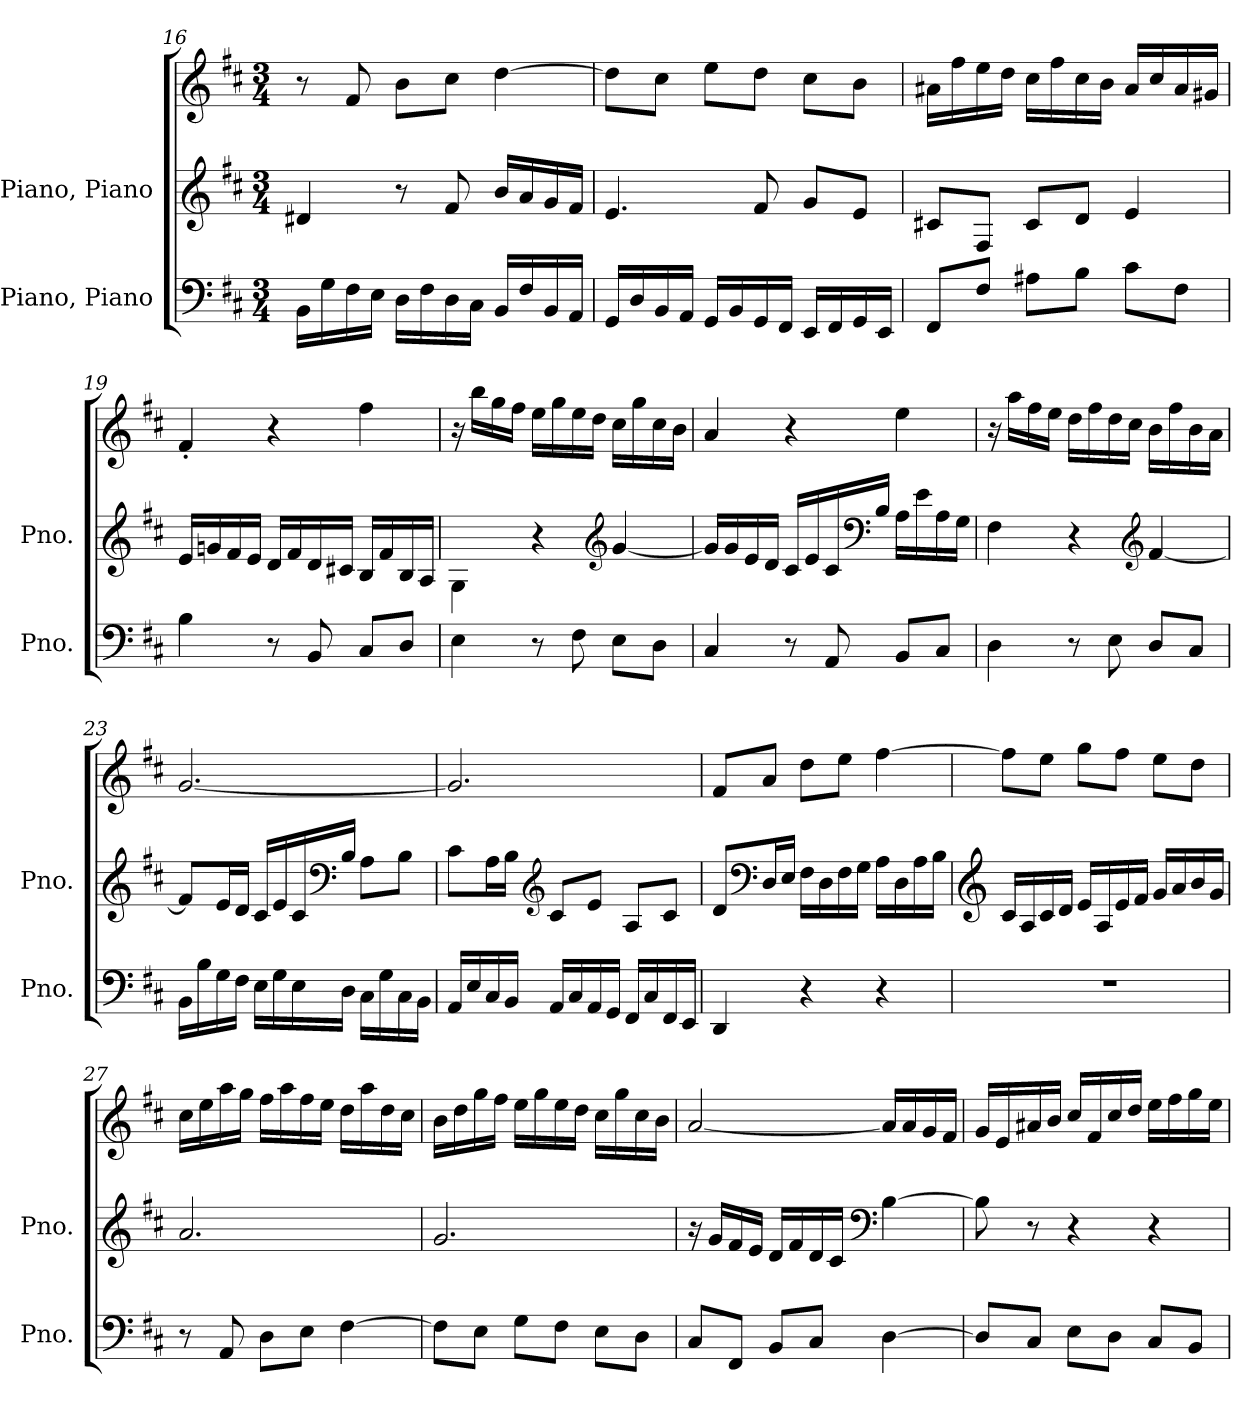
**kern	**kern	**kern
*part2	*part1	*part1
*staff3	*staff2	*staff1
*I"Piano, Piano	*I"Piano, Piano	*
*I'Pno.	*I'Pno.	*
*clefF4	*clefG2	*clefG2
*k[f#c#]	*k[f#c#]	*k[f#c#]
*M3/4	*M3/4	*M3/4
=16	=16	=16
16BB\LL	4d#X/	8r
16G\	.	.
16F#\	.	8f#/
16E\JJ	.	.
16D\LL	8r	8b\L
16F#\	.	.
16D\	8f#/	8cc#\J
16C#\JJ	.	.
16BB/LL	16b/LL	[4dd\
16F#/	16a/	.
16BB/	16g/	.
16AA/JJ	16f#/JJ	.
!!LO:PB:g=z
=17	=17	=17
16GG/LL	4.e/	8dd\L]
16D/	.	.
16BB/	.	8cc#\J
16AA/JJ	.	.
16GG/LL	.	8ee\L
16BB/	.	.
16GG/	8f#/	8dd\J
16FF#/JJ	.	.
16EE/LL	8g/L	8cc#\L
16FF#/	.	.
16GG/	8e/J	8b\J
16EE/JJ	.	.
=18	=18	=18
8FF#/L	8c#X/L	16a#X\LL
.	.	16ff#\
8F#/J	8F#/J	16ee\
.	.	16dd\JJ
8A#X\L	8c#/L	16cc#\LL
.	.	16ff#\
8B\J	8d/J	16cc#\
.	.	16b\JJ
8c#\L	4e/	16a#/LL
.	.	16cc#/
8F#\J	.	16a#/
.	.	16g#X/JJ
=19	=19	=19
4B\	16e/LL	4f#'/
.	16gn/	.
.	16f#/	.
.	16e/JJ	.
8r	16d/LL	4r
.	16f#/	.
8BB/	16d/	.
.	16c#X/JJ	.
8C#/L	16B/LL	4ff#\
.	16f#/	.
8D/J	16B/	.
.	16A/JJ	.
!!LO:LB:g=z
=20	=20	=20
4E\	4G\	16r
.	.	16bb\LL
.	.	16gg\
.	.	16ff#\JJ
8r	4r	16ee\LL
.	.	16gg\
8F#\	.	16ee\
.	.	16dd\JJ
*	*clefG2	*
8E\L	[4g/	16cc#\LL
.	.	16gg\
8D\J	.	16cc#\
.	.	16b\JJ
=21	=21	=21
4C#/	16g/LL]	4a/
.	16g/	.
.	16e/	.
.	16d/JJ	.
8r	16c#/LL	4r
.	16e/	.
8AA/	16c#/	.
*	*clefF4	*
.	16B/JJ	.
8BB/L	16A\LL	4ee\
.	16e\	.
8C#/J	16A\	.
.	16G\JJ	.
=22	=22	=22
4D\	4F#\	16r
.	.	16aa\LL
.	.	16ff#\
.	.	16ee\JJ
8r	4r	16dd\LL
.	.	16ff#\
8E\	.	16dd\
.	.	16cc#\JJ
*	*clefG2	*
8D/L	[4f#/	16b\LL
.	.	16ff#\
8C#/J	.	16b\
.	.	16a\JJ
!!LO:LB:g=z
=23	=23	=23
16BB\LL	8f#/L]	[2.g/
16B\	.	.
16G\	16e/L	.
16F#\JJ	16d/JJ	.
16E\LL	16c#/LL	.
16G\	16e/	.
16E\	16c#/	.
*	*clefF4	*
16D\JJ	16B/JJ	.
16C#\LL	8A\L	.
16G\	.	.
16C#\	8B\J	.
16BB\JJ	.	.
=24	=24	=24
16AA/LL	8c#\L	2.g/]
16E/	.	.
16C#/	16A\L	.
16BB/JJ	16B\JJ	.
*	*clefG2	*
16AA/LL	8c#/L	.
16C#/	.	.
16AA/	8e/J	.
16GG/JJ	.	.
16FF#/LL	8A/L	.
16C#/	.	.
16FF#/	8c#/J	.
16EE/JJ	.	.
=25	=25	=25
4DD/	8d/L	8f#/L
*	*clefF4	*
.	16D/L	8a/J
.	16E/JJ	.
4r	16F#\LL	8dd\L
.	16D\	.
.	16F#\	8ee\J
.	16G\JJ	.
4r	16A\LL	[4ff#\
.	16D\	.
.	16A\	.
.	16B\JJ	.
!!LO:LB:g=z
=26	=26	=26
*	*clefG2	*
2.r	16c#/LL	8ff#\L]
.	16A/	.
.	16c#/	8ee\J
.	16d/JJ	.
.	16e/LL	8gg\L
.	16A/	.
.	16e/	8ff#\J
.	16f#/JJ	.
.	16g/LL	8ee\L
.	16a/	.
.	16b/	8dd\J
.	16g/JJ	.
=27	=27	=27
8r	2.a/	16cc#\LL
.	.	16ee\
8AA/	.	16aa\
.	.	16gg\JJ
8D\L	.	16ff#\LL
.	.	16aa\
8E\J	.	16ff#\
.	.	16ee\JJ
[4F#\	.	16dd\LL
.	.	16aa\
.	.	16dd\
.	.	16cc#\JJ
=28	=28	=28
8F#\L]	2.g/	16b\LL
.	.	16dd\
8E\J	.	16gg\
.	.	16ff#\JJ
8G\L	.	16ee\LL
.	.	16gg\
8F#\J	.	16ee\
.	.	16dd\JJ
8E\L	.	16cc#\LL
.	.	16gg\
8D\J	.	16cc#\
.	.	16b\JJ
!!LO:PB:g=z
=29	=29	=29
8C#/L	16r	[2a/
.	16g/LL	.
8FF#/J	16f#/	.
.	16e/JJ	.
8BB/L	16d/LL	.
.	16f#/	.
8C#/J	16d/	.
.	16c#/JJ	.
*	*clefF4	*
[4D\	[4B\	16a/LL]
.	.	16a/
.	.	16g/
.	.	16f#/JJ
=30	=30	=30
8D/L]	8B\]	16g/LL
.	.	16e/
8C#/J	8r	16a#X/
.	.	16b/JJ
8E\L	4r	16cc#/LL
.	.	16f#/
8D\J	.	16cc#/
.	.	16dd/JJ
8C#/L	4r	16ee\LL
.	.	16ff#\
8BB/J	.	16gg\
.	.	16ee\JJ
=	=	=
*-	*-	*-
